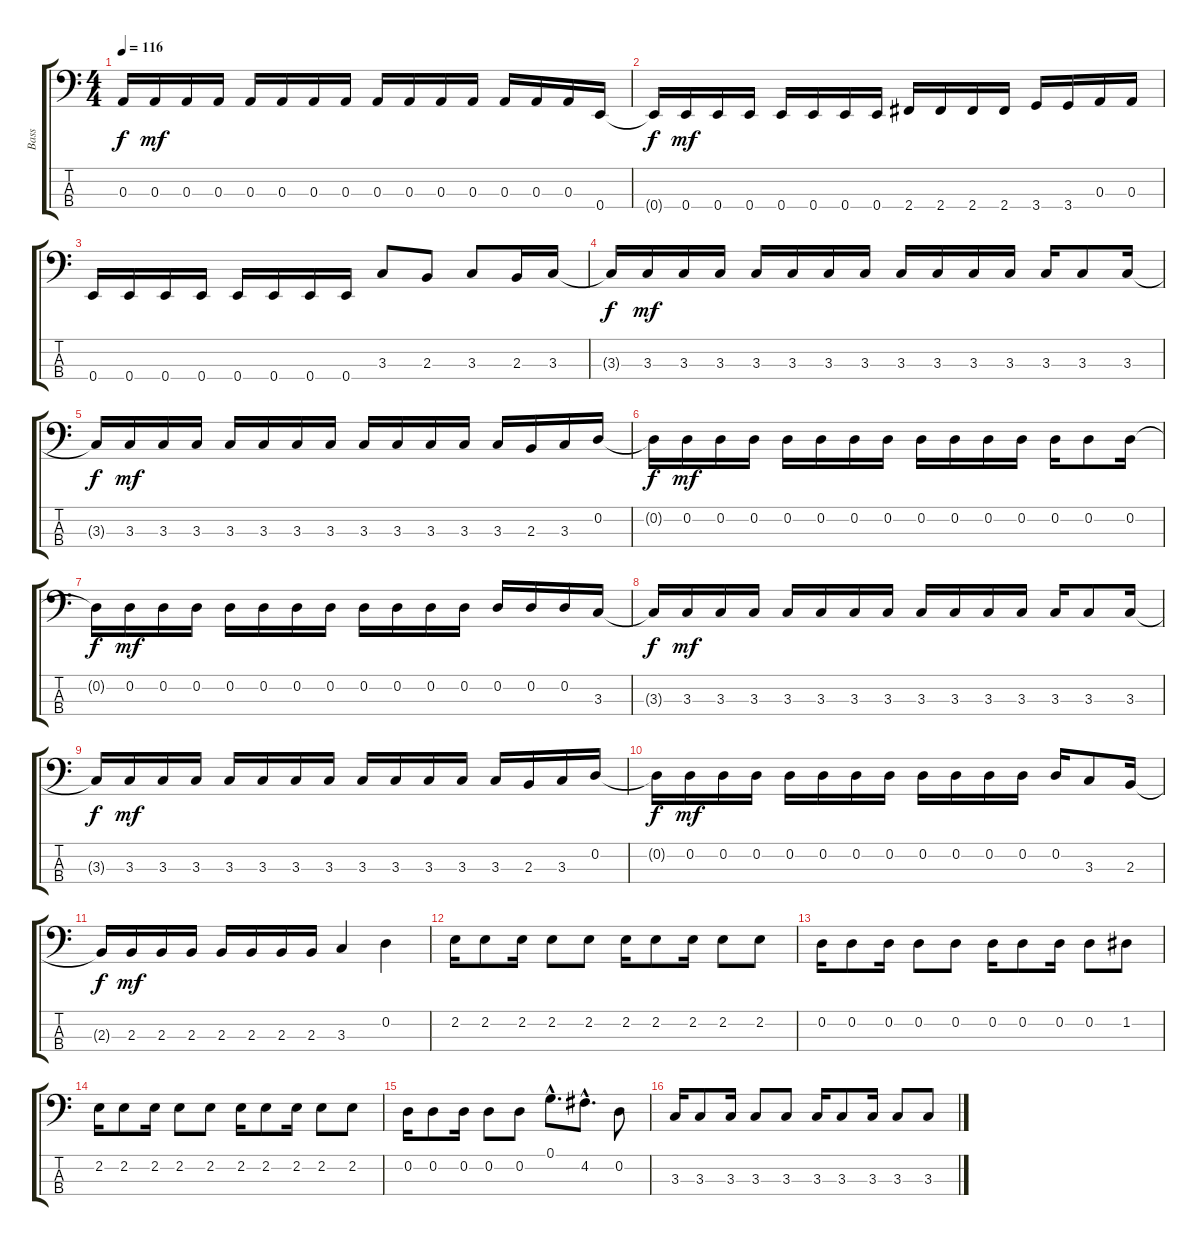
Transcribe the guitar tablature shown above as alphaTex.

\track ("Bass" "Bass") {instrument electricbassfinger}
\staff {score tabs}
\tuning (G2 D2 A1 E1) {hide}
\ts (4 4)
\tempo 116
\clef f4
\ks c
0.3{t}.16{dy f} 0.3.16{dy mf} 0.3.16 0.3.16 0.3.16 0.3.16 0.3.16 0.3.16 0.3.16 0.3.16 0.3.16 0.3.16 0.3.16 0.3.16 0.3.16 0.4.16 |
0.4{t}.16{dy f} 0.4.16{dy mf} 0.4.16 0.4.16 0.4.16 0.4.16 0.4.16 0.4.16 2.4.16 2.4.16 2.4.16 2.4.16 3.4.16 3.4.16 0.3.16 0.3.16 |
0.4.16 0.4.16 0.4.16 0.4.16 0.4.16 0.4.16 0.4.16 0.4.16 3.3.8 2.3.8 3.3.8 2.3.16 3.3.16 |
3.3{t}.16{dy f} 3.3.16{dy mf} 3.3.16 3.3.16 3.3.16 3.3.16 3.3.16 3.3.16 3.3.16 3.3.16 3.3.16 3.3.16 3.3.16 3.3.8 3.3.16 |
3.3{t}.16{dy f} 3.3.16{dy mf} 3.3.16 3.3.16 3.3.16 3.3.16 3.3.16 3.3.16 3.3.16 3.3.16 3.3.16 3.3.16 3.3.16 2.3.16 3.3.16 0.2.16 |
0.2{t}.16{dy f} 0.2.16{dy mf} 0.2.16 0.2.16 0.2.16 0.2.16 0.2.16 0.2.16 0.2.16 0.2.16 0.2.16 0.2.16 0.2.16 0.2.8 0.2.16 |
0.2{t}.16{dy f} 0.2.16{dy mf} 0.2.16 0.2.16 0.2.16 0.2.16 0.2.16 0.2.16 0.2.16 0.2.16 0.2.16 0.2.16 0.2.16 0.2.16 0.2.16 3.3.16 |
3.3{t}.16{dy f} 3.3.16{dy mf} 3.3.16 3.3.16 3.3.16 3.3.16 3.3.16 3.3.16 3.3.16 3.3.16 3.3.16 3.3.16 3.3.16 3.3.8 3.3.16 |
3.3{t}.16{dy f} 3.3.16{dy mf} 3.3.16 3.3.16 3.3.16 3.3.16 3.3.16 3.3.16 3.3.16 3.3.16 3.3.16 3.3.16 3.3.16 2.3.16 3.3.16 0.2.16 |
0.2{t}.16{dy f} 0.2.16{dy mf} 0.2.16 0.2.16 0.2.16 0.2.16 0.2.16 0.2.16 0.2.16 0.2.16 0.2.16 0.2.16 0.2.16 3.3.8 2.3.16 |
2.3{t}.16{dy f} 2.3.16{dy mf} 2.3.16 2.3.16 2.3.16 2.3.16 2.3.16 2.3.16 3.3.4 0.2.4 |
2.2.16 2.2.8 2.2.16 2.2.8 2.2.8 2.2.16 2.2.8 2.2.16 2.2.8 2.2.8 |
0.2.16 0.2.8 0.2.16 0.2.8 0.2.8 0.2.16 0.2.8 0.2.16 0.2.8 1.2.8 |
2.2.16 2.2.8 2.2.16 2.2.8 2.2.8 2.2.16 2.2.8 2.2.16 2.2.8 2.2.8 |
0.2.16 0.2.8 0.2.16 0.2.8 0.2.8 0.1{hac}.8{d} 4.2{hac}.8{d} 0.2.8 |
3.3.16 3.3.8 3.3.16 3.3.8 3.3.8 3.3.16 3.3.8 3.3.16 3.3.8 3.3.8
